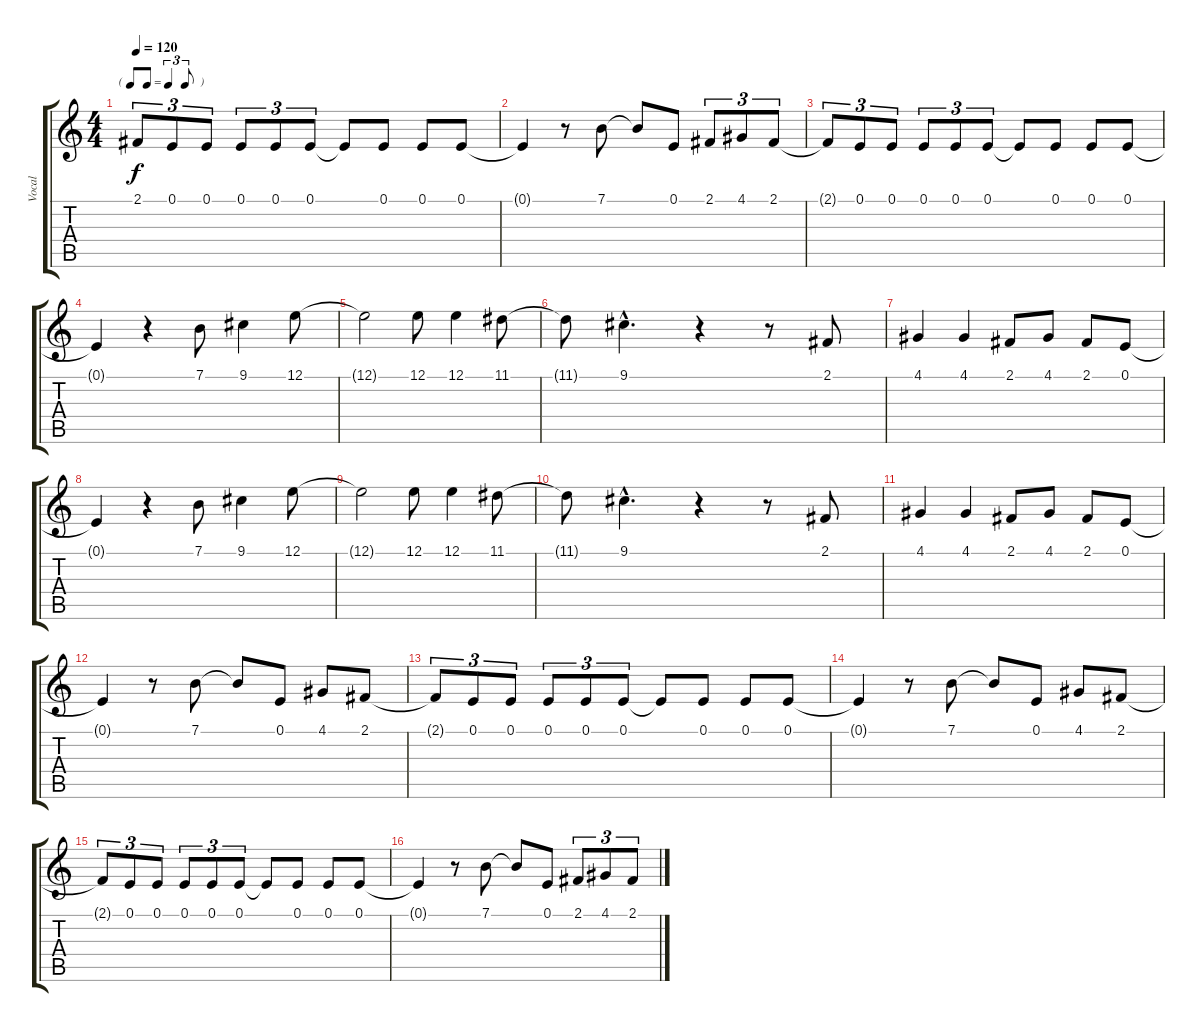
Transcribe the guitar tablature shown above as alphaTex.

\track ("Vocal" "Vocal") {instrument clarinet}
\staff {score tabs}
\tuning (E4 B3 G3 D3 A2 E2) {hide}
\ts (4 4)
\tf triplet8th
\tempo 120
\clef g2
\ks c
2.1{t}.8{tu (3 2) dy f} 0.1.8{tu (3 2)} 0.1.8{tu (3 2)} 0.1.8{tu (3 2)} 0.1.8{tu (3 2)} 0.1.8{tu (3 2)} 0.1{t}.8 0.1.8 0.1.8 0.1.8 |
0.1{t}.4 r.8 7.1.8 7.1{t}.8 0.1.8 2.1.8{tu (3 2)} 4.1.8{tu (3 2)} 2.1.8{tu (3 2)} |
2.1{t}.8{tu (3 2)} 0.1.8{tu (3 2)} 0.1.8{tu (3 2)} 0.1.8{tu (3 2)} 0.1.8{tu (3 2)} 0.1.8{tu (3 2)} 0.1{t}.8 0.1.8 0.1.8 0.1.8 |
0.1{t}.4 r.4 7.1.8 9.1.4 12.1.8 |
12.1{t}.2 12.1.8 12.1.4 11.1.8 |
11.1{t}.8 9.1{hac}.4{d} r.4 r.8 2.1.8 |
4.1.4 4.1.4 2.1.8 4.1.8 2.1.8 0.1.8 |
0.1{t}.4 r.4 7.1.8 9.1.4 12.1.8 |
12.1{t}.2 12.1.8 12.1.4 11.1.8 |
11.1{t}.8 9.1{hac}.4{d} r.4 r.8 2.1.8 |
4.1.4 4.1.4 2.1.8 4.1.8 2.1.8 0.1.8 |
0.1{t}.4 r.8 7.1.8 7.1{t}.8 0.1.8 4.1.8 2.1.8 |
2.1{t}.8{tu (3 2)} 0.1.8{tu (3 2)} 0.1.8{tu (3 2)} 0.1.8{tu (3 2)} 0.1.8{tu (3 2)} 0.1.8{tu (3 2)} 0.1{t}.8 0.1.8 0.1.8 0.1.8 |
0.1{t}.4 r.8 7.1.8 7.1{t}.8 0.1.8 4.1.8 2.1.8 |
2.1{t}.8{tu (3 2)} 0.1.8{tu (3 2)} 0.1.8{tu (3 2)} 0.1.8{tu (3 2)} 0.1.8{tu (3 2)} 0.1.8{tu (3 2)} 0.1{t}.8 0.1.8 0.1.8 0.1.8 |
0.1{t}.4 r.8 7.1.8 7.1{t}.8 0.1.8 2.1.8{tu (3 2)} 4.1.8{tu (3 2)} 2.1.8{tu (3 2)}
